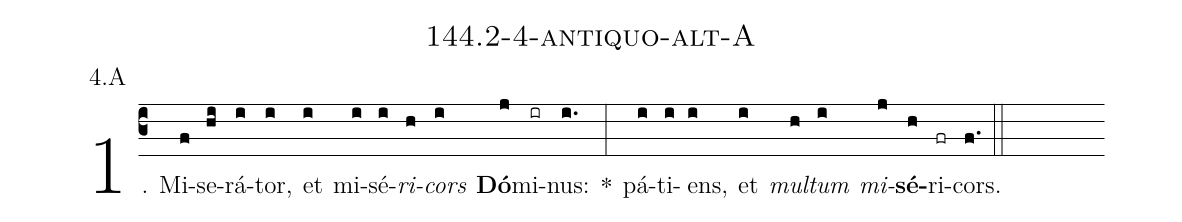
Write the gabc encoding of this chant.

name: 144.2-4-antiquo-alt-A;
annotation: 4.A;
%%
(c3)1. Mi(f)se(hi)rá(i)tor,(i) et(i) mi(i)sé(i)<i>ri</i>(h)<i>cors</i>(i) <b>Dó</b>(j)mi(ir)nus:(i.) *(:) pá(i)ti(i)ens,(i) et(i) <i>mul</i>(h)<i>tum</i>(i) <i>mi</i>(j)<b>sé</b>(h)ri(fr)cors.(f.) (::)
